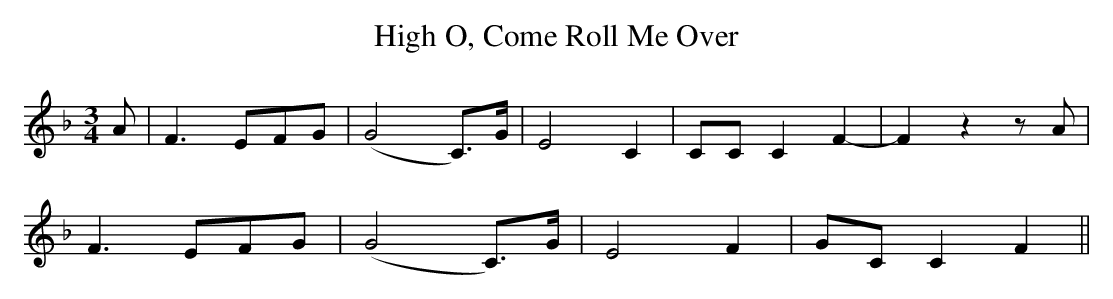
X:1
T:High O, Come Roll Me Over
M:3/4
L:1/8
K:F
A|\
F3 EFG|(G4 C>)G|E4 C2|CC C2 F2-|F2 z2 zA|
F3 EFG|(G4 C>)G|E4 F2|GC C2 F2||
